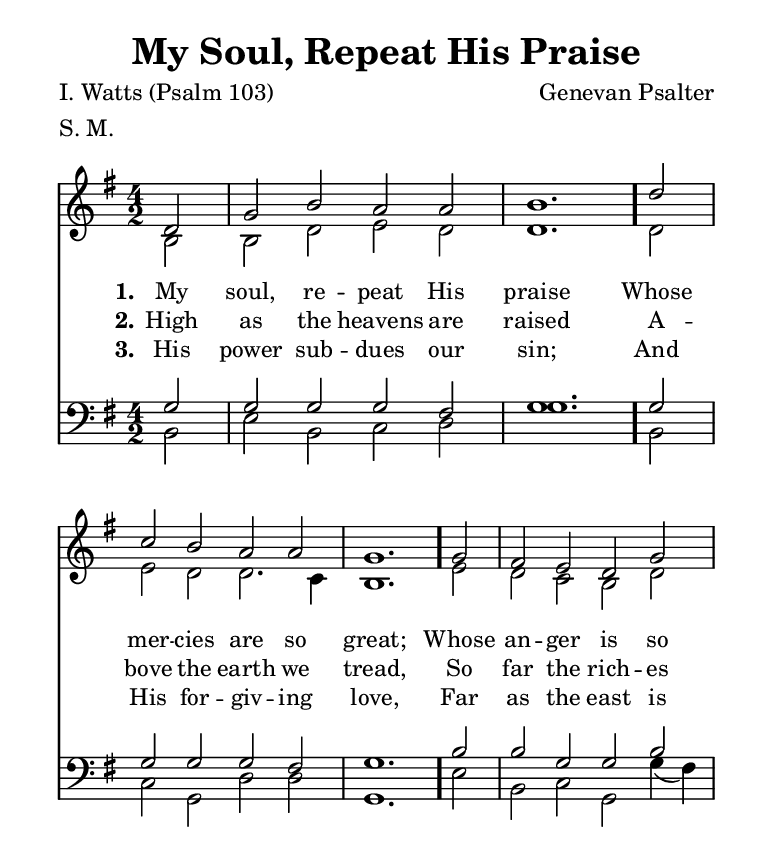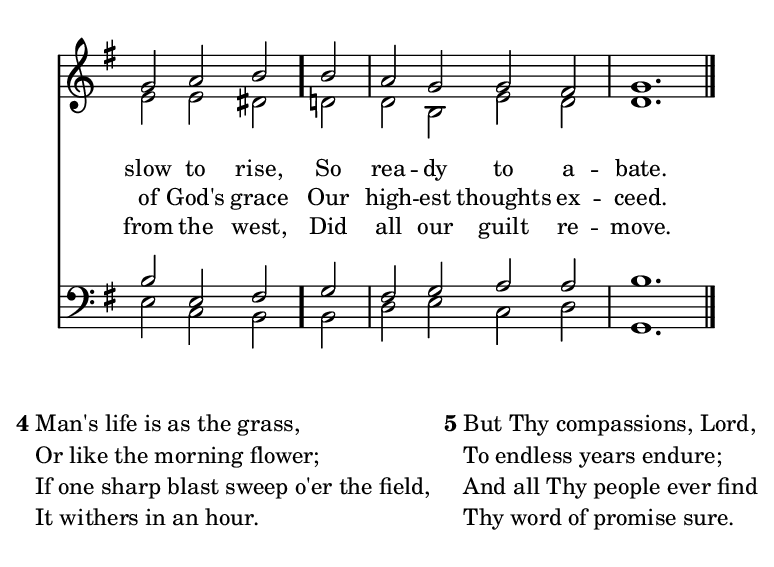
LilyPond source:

\include "common/global.ily"
\paper {
  \include "common/paper.ily"
  ragged-bottom = ##t
  ragged-last-bottom = ##t
  systems-per-page = 2
  page-count = 1
}

\header{
  hymnnumber = "99"
  title = "My Soul, Repeat His Praise"
  tunename = "St. Michael"
  meter = "S. M."
  poet = "I. Watts (Psalm 103)"
  composer = "Genevan Psalter"
  %copyright = ""
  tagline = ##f
}

% for fermata in MIDI
ta = { \tempo 4=160 }
tb = { \tempo 4=80 }

patternAA = { c2 | c2 c2 c2 c2 | c1. }
patternAB = { c2 | c2 c2 c2. c4 | c1. }
patternBA = { c2 | c2 c2 c2 c2 | c2 c2 c2 }
patternBB = { c2 | c2 c2 c2 c4( c4) | c2 c2 c2 }

global = {
  \include "common/overrides.ily"
  \override Staff.TimeSignature.style = #'()
  \time 4/2
  \override Score.MetronomeMark.transparent = ##t % hide all fermata changes too
  \ta
  \key g \major
  \partial 2
  \autoBeamOff
}

notesSoprano = {
\global
\relative c' {

  \changePitch \patternAA { d | g b a a | b }
  \changePitch \patternAA { d | c b a a | g }
  \changePitch \patternBA { g | fis e d g | g a b }
  \changePitch \patternAA { b | a g g fis | g }

  \bar "|."

}
}

notesAlto = {
\global
\relative e' {

  \changePitch \patternAA { b | b d e d | d }
  \changePitch \patternAB { d | e d d c | b }
  \changePitch \patternBA { e | d c b d | e e dis }
  \changePitch \patternAA { d! | d b e d | d }

}
}

notesTenor = {
\global
\relative a {

  \changePitch \patternAA { g | g g g fis | g }
  \changePitch \patternAA { g | g g g fis | g }
  \changePitch \patternBA { b | b g g b | b e, fis }
  \changePitch \patternAA { g | fis g a a | b }

}
}

notesBass = {
\global
\relative f, {

  \changePitch \patternAA { b | e b c d | g }
  \changePitch \patternAA { b, | c g d' d | g, }
  \changePitch \patternBB { e' | b c g g' fis | e c b }
  \changePitch \patternAA { b | d e c d | g, }

}
}

wordsA = \lyricmode {
\set stanza = "1."

My soul, re -- peat His praise \bar "."
Whose mer -- cies are so great; \bar "."
Whose an -- ger is so slow to rise, \bar "."
So rea -- dy to a -- bate. \bar "."

}

wordsB = \lyricmode {
\set stanza = "2."

High as the heavens are raised % original has "heaven's here ! probably wanted heav'ns
A -- bove the earth we tread,
So far the rich -- es of God's grace
Our high -- est thoughts ex -- ceed.

}

wordsC = \lyricmode {
\set stanza = "3."

His power sub -- dues our sin;
And His for -- giv -- ing love,
Far as the east is from the west,
Did all our guilt re -- move.

}

wordsD = \markuplist {

\line { Man's life is as the grass, }
\line { Or like the morning flower; }
\line { If one sharp blast sweep o'er the field, }
\line { It withers in an hour. }

}

wordsE = \markuplist {

\line { But Thy compassions, Lord, }
\line { To endless years endure; }
\line { And all Thy people ever find }
\line { Thy word of promise sure. }

}

\score {
  \context ChoirStaff <<
    \context Staff = upper <<
      \set ChoirStaff.systemStartDelimiter = #'SystemStartBar
      \context Voice  = sopranos { \voiceOne << \notesSoprano >> }
      \context Voice  = altos { \voiceTwo << \notesAlto >> }
      \context Lyrics = one   \lyricsto sopranos \wordsA
      \context Lyrics = two   \lyricsto sopranos \wordsB
      \context Lyrics = three \lyricsto sopranos \wordsC
    >>
    \context Staff = men <<
      \clef bass
      \context Voice  = tenors { \voiceOne << \notesTenor >> }
      \context Voice  = basses { \voiceTwo << \notesBass >> }
    >>
  >>
  \layout {
    \include "common/layout.ily"
  }
  \midi{
    \include "common/midi.ily"
  }
}

\noPageBreak

\markup { \fill-line {
  \hspace #0.1
  \line{ \bold 4 \column { \wordsD } }
  \hspace #0.1
  \line{ \bold 5 \column { \wordsE } }
  \hspace #0.1
} }

\version "2.18.0"  % necessary for upgrading to future LilyPond versions.

% vi:set et ts=2 sw=2 ai nocindent syntax=lilypond:
